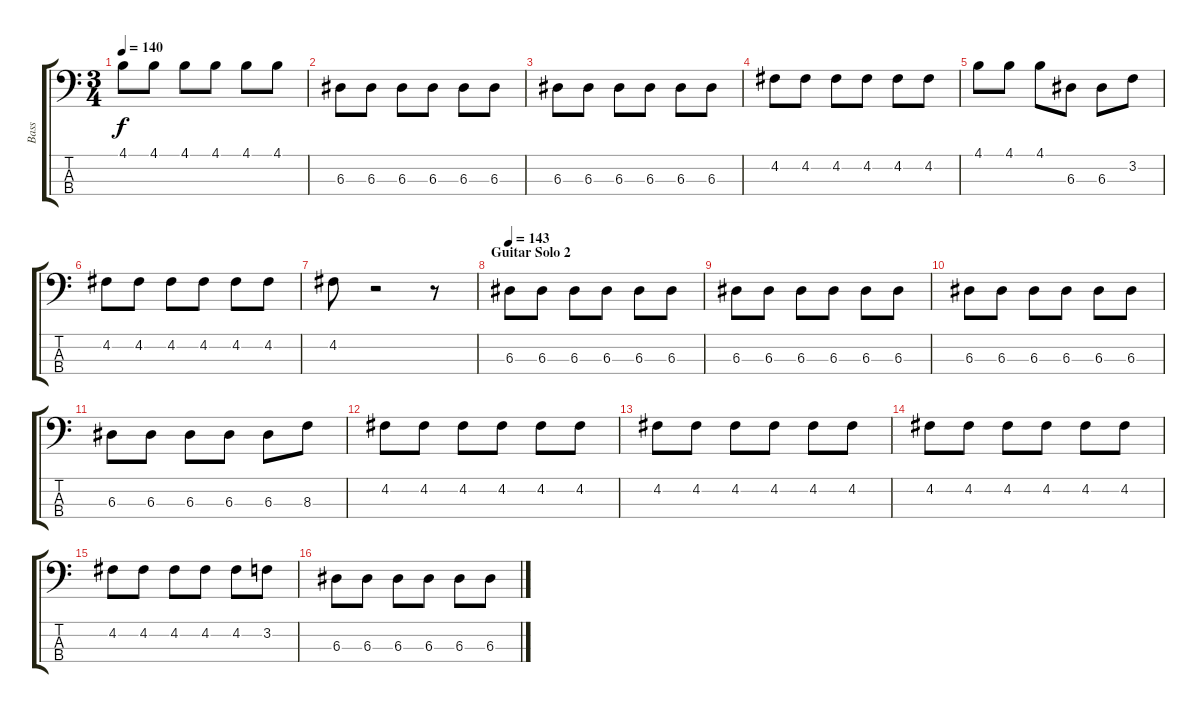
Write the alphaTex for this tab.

\track ("Bass" "Bass") {instrument electricbasspick}
\staff {score tabs}
\tuning (G2 D2 A1 E1) {hide}
\ts (3 4)
\tempo 140
\clef f4
\ks c
4.1.8{dy f} 4.1.8 4.1.8 4.1.8 4.1.8 4.1.8 |
6.3.8 6.3.8 6.3.8 6.3.8 6.3.8 6.3.8 |
6.3.8 6.3.8 6.3.8 6.3.8 6.3.8 6.3.8 |
4.2.8 4.2.8 4.2.8 4.2.8 4.2.8 4.2.8 |
4.1.8 4.1.8 4.1.8 6.3.8 6.3.8 3.2.8 |
4.2.8 4.2.8 4.2.8 4.2.8 4.2.8 4.2.8 |
4.2.8 r.2 r.8 |
\section ("" "Guitar Solo 2")
\tempo 143
6.3.8 6.3.8 6.3.8 6.3.8 6.3.8 6.3.8 |
6.3.8 6.3.8 6.3.8 6.3.8 6.3.8 6.3.8 |
6.3.8 6.3.8 6.3.8 6.3.8 6.3.8 6.3.8 |
6.3.8 6.3.8 6.3.8 6.3.8 6.3.8 8.3.8 |
4.2.8 4.2.8 4.2.8 4.2.8 4.2.8 4.2.8 |
4.2.8 4.2.8 4.2.8 4.2.8 4.2.8 4.2.8 |
4.2.8 4.2.8 4.2.8 4.2.8 4.2.8 4.2.8 |
4.2.8 4.2.8 4.2.8 4.2.8 4.2.8 3.2.8 |
6.3.8 6.3.8 6.3.8 6.3.8 6.3.8 6.3.8
